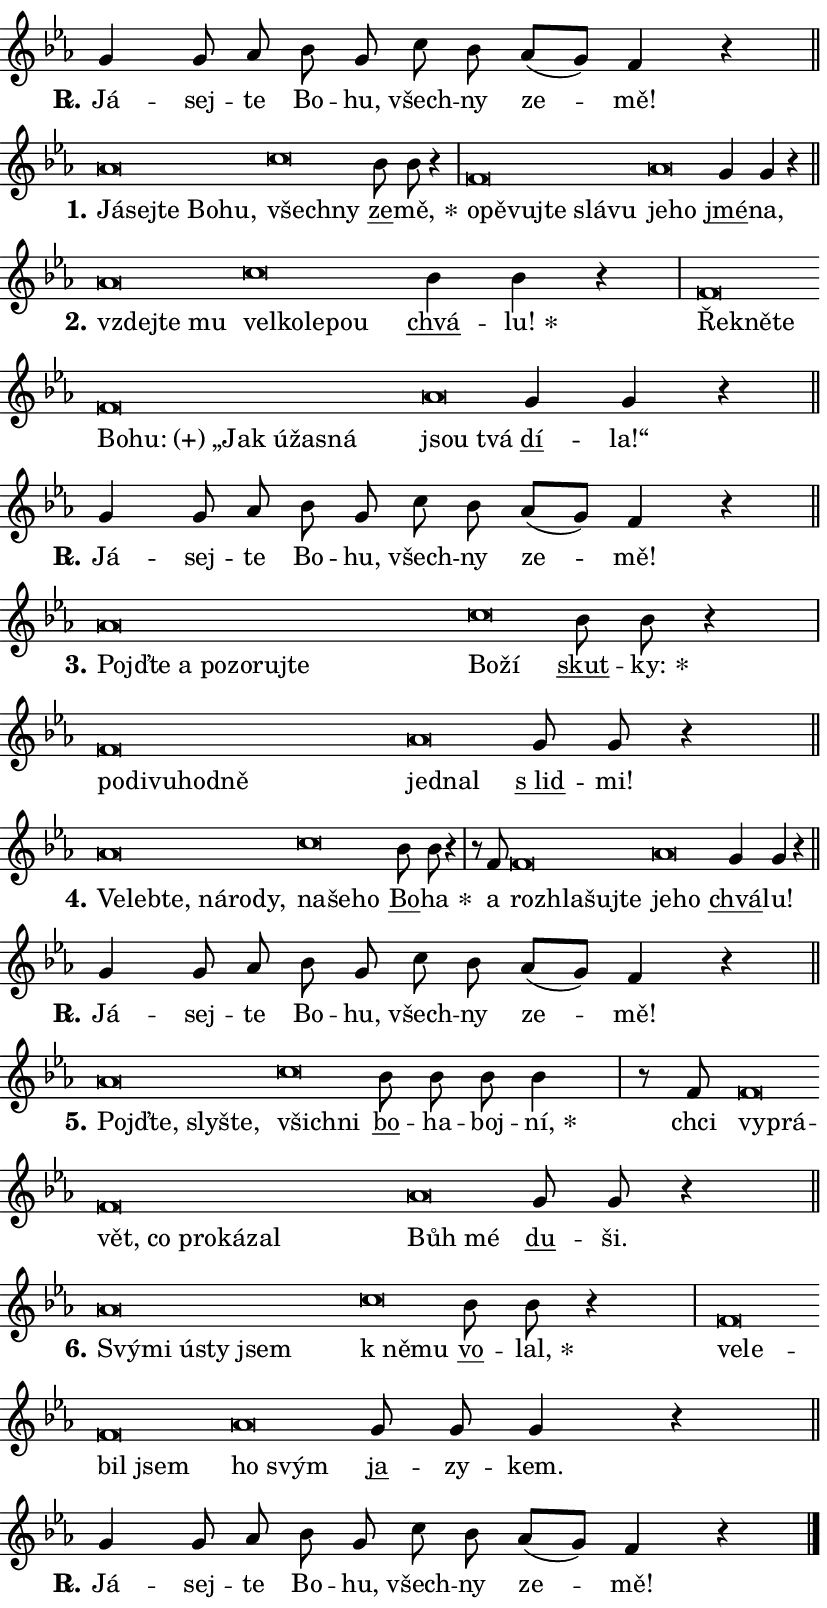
\version "2.24.0"
\header { tagline = "" }
\paper {
  indent = 0\cm
  top-margin = 0\cm
  right-margin = 0.13\cm % to fit lyric hyphens
  bottom-margin = 0\cm
  left-margin = 0\cm
  paper-width = 14\cm
  page-breaking = #ly:one-page-breaking
  system-system-spacing.basic-distance = #11
  score-system-spacing.basic-distance = #11
  ragged-last = ##f
}


%% Author: Thomas Morley
%% https://lists.gnu.org/archive/html/lilypond-user/2020-05/msg00002.html
#(define (line-position grob)
"Returns position of @var[grob} in current system:
   @code{'start}, if at first time-step
   @code{'end}, if at last time-step
   @code{'middle} otherwise
"
  (let* ((col (ly:item-get-column grob))
         (ln (ly:grob-object col 'left-neighbor))
         (rn (ly:grob-object col 'right-neighbor))
         (col-to-check-left (if (ly:grob? ln) ln col))
         (col-to-check-right (if (ly:grob? rn) rn col))
         (break-dir-left
           (and
             (ly:grob-property col-to-check-left 'non-musical #f)
             (ly:item-break-dir col-to-check-left)))
         (break-dir-right
           (and
             (ly:grob-property col-to-check-right 'non-musical #f)
             (ly:item-break-dir col-to-check-right))))
        (cond ((eqv? 1 break-dir-left) 'start)
              ((eqv? -1 break-dir-right) 'end)
              (else 'middle))))

#(define (tranparent-at-line-position vctor)
  (lambda (grob)
  "Relying on @code{line-position} select the relevant enry from @var{vctor}.
Used to determine transparency,"
    (case (line-position grob)
      ((end) (not (vector-ref vctor 0)))
      ((middle) (not (vector-ref vctor 1)))
      ((start) (not (vector-ref vctor 2))))))

noteHeadBreakVisibility =
#(define-music-function (break-visibility)(vector?)
"Makes @code{NoteHead}s transparent relying on @var{break-visibility}"
#{
  \override NoteHead.transparent =
    #(tranparent-at-line-position break-visibility)
#})

#(define delete-ledgers-for-transparent-note-heads
  (lambda (grob)
    "Reads whether a @code{NoteHead} is transparent.
If so this @code{NoteHead} is removed from @code{'note-heads} from
@var{grob}, which is supposed to be @code{LedgerLineSpanner}.
As a result ledgers are not printed for this @code{NoteHead}"
    (let* ((nhds-array (ly:grob-object grob 'note-heads))
           (nhds-list
             (if (ly:grob-array? nhds-array)
                 (ly:grob-array->list nhds-array)
                 '()))
           ;; Relies on the transparent-property being done before
           ;; Staff.LedgerLineSpanner.after-line-breaking is executed.
           ;; This is fragile ...
           (to-keep
             (remove
               (lambda (nhd)
                 (ly:grob-property nhd 'transparent #f))
               nhds-list)))
      ;; TODO find a better method to iterate over grob-arrays, similiar
      ;; to filter/remove etc for lists
      ;; For now rebuilt from scratch
      (set! (ly:grob-object grob 'note-heads)  '())
      (for-each
        (lambda (nhd)
          (ly:pointer-group-interface::add-grob grob 'note-heads nhd))
        to-keep))))

squashNotes = {
  \override NoteHead.X-extent = #'(-0.2 . 0.2)
  \override NoteHead.Y-extent = #'(-0.75 . 0)
  \override NoteHead.stencil =
    #(lambda (grob)
       (let ((pos (ly:grob-property grob 'staff-position)))
         (begin
           (if (< pos -7) (display "ERROR: Lower brevis then expected\n") (display ""))
           (if (<= pos -6) ly:text-interface::print ly:note-head::print))))
}
unSquashNotes = {
  \revert NoteHead.X-extent
  \revert NoteHead.Y-extent
  \revert NoteHead.stencil
}

hideNotes = \noteHeadBreakVisibility #begin-of-line-visible
unHideNotes = \noteHeadBreakVisibility #all-visible

% work-around for resetting accidentals
% https://lilypond.org/doc/v2.23/Documentation/notation/displaying-rhythms#unmetered-music
cadenzaMeasure = {
  \cadenzaOff
  \partial 1024 s1024
  \cadenzaOn
}

#(define-markup-command (accent layout props text) (markup?)
  "Underline accented syllable"
  (interpret-markup layout props
    #{\markup \override #'(offset . 4.3) \underline { #text }#}))

responsum = \markup \concat {
  "R" \hspace #-1.05 \path #0.1 #'((moveto 0 0.07) (lineto 0.9 0.8)) \hspace #0.05 "."
}

spaceSize = #0.6828661417322834 % exact space size for TeX Gyre Schola

\layout {
  \context {
    \Staff
    \remove "Time_signature_engraver"
    \override LedgerLineSpanner.after-line-breaking = #delete-ledgers-for-transparent-note-heads
  }
  \context {
    \Lyrics {
      \override LyricSpace.minimum-distance = \spaceSize
      \override LyricText.font-name = #"TeX Gyre Schola"
      \override LyricText.font-size = 1
      \override StanzaNumber.font-name = #"TeX Gyre Schola Bold"
      \override StanzaNumber.font-size = 1
    }
  }
  \context {
    \Score 
    \override NoteHead.text =
      #(lambda (grob) 
        (let ((pos (ly:grob-property grob 'staff-position)))
          #{\markup {
            \combine
              \halign #-0.55 \raise #(if (= pos -6) 0 0.5) \override #'(thickness . 2) \draw-line #'(3.2 . 0)
              \musicglyph "noteheads.sM1"
          }#}))
  }
}

% magnetic-lyrics.ily
%
%   written by
%     Jean Abou Samra <jean@abou-samra.fr>
%     Werner Lemberg <wl@gnu.org>
%
%   adapted by
%     Jiri Hon <jiri.hon@gmail.com>
%
% Version 2022-Apr-15

% https://www.mail-archive.com/lilypond-user@gnu.org/msg149350.html

#(define (Left_hyphen_pointer_engraver context)
   "Collect syllable-hyphen-syllable occurrences in lyrics and store
them in properties.  This engraver only looks to the left.  For
example, if the lyrics input is @code{foo -- bar}, it does the
following.

@itemize @bullet
@item
Set the @code{text} property of the @code{LyricHyphen} grob between
@q{foo} and @q{bar} to @code{foo}.

@item
Set the @code{left-hyphen} property of the @code{LyricText} grob with
text @q{foo} to the @code{LyricHyphen} grob between @q{foo} and
@q{bar}.
@end itemize

Use this auxiliary engraver in combination with the
@code{lyric-@/text::@/apply-@/magnetic-@/offset!} hook."
   (let ((hyphen #f)
         (text #f))
     (make-engraver
      (acknowledgers
       ((lyric-syllable-interface engraver grob source-engraver)
        (set! text grob)))
      (end-acknowledgers
       ((lyric-hyphen-interface engraver grob source-engraver)
        ;(when (not (grob::has-interface grob 'lyric-space-interface))
          (set! hyphen grob)));)
      ((stop-translation-timestep engraver)
       (when (and text hyphen)
         (ly:grob-set-object! text 'left-hyphen hyphen))
       (set! text #f)
       (set! hyphen #f)))))

#(define (lyric-text::apply-magnetic-offset! grob)
   "If the space between two syllables is less than the value in
property @code{LyricText@/.details@/.squash-threshold}, move the right
syllable to the left so that it gets concatenated with the left
syllable.

Use this function as a hook for
@code{LyricText@/.after-@/line-@/breaking} if the
@code{Left_@/hyphen_@/pointer_@/engraver} is active."
   (let ((hyphen (ly:grob-object grob 'left-hyphen #f)))
     (when hyphen
       (let ((left-text (ly:spanner-bound hyphen LEFT)))
         (when (grob::has-interface left-text 'lyric-syllable-interface)
           (let* ((common (ly:grob-common-refpoint grob left-text X))
                  (this-x-ext (ly:grob-extent grob common X))
                  (left-x-ext
                   (begin
                     ;; Trigger magnetism for left-text.
                     (ly:grob-property left-text 'after-line-breaking)
                     (ly:grob-extent left-text common X)))
                  ;; `delta` is the gap width between two syllables.
                  (delta (- (interval-start this-x-ext)
                            (interval-end left-x-ext)))
                  (details (ly:grob-property grob 'details))
                  (threshold (assoc-get 'squash-threshold details 0.2)))
             (when (< delta threshold)
               (let* (;; We have to manipulate the input text so that
                      ;; ligatures crossing syllable boundaries are not
                      ;; disabled.  For languages based on the Latin
                      ;; script this is essentially a beautification.
                      ;; However, for non-Western scripts it can be a
                      ;; necessity.
                      (lt (ly:grob-property left-text 'text))
                      (rt (ly:grob-property grob 'text))
                      (is-space (grob::has-interface hyphen 'lyric-space-interface))
                      (space (if is-space " " ""))
                      (extra-delta (if is-space spaceSize 0))
                      ;; Append new syllable.
                      (ltrt-space (if (and (string? lt) (string? rt))
                                (string-append lt space rt)
                                (make-concat-markup (list lt space rt))))
                      ;; Right-align `ltrt` to the right side.
                      (ltrt-space-markup (grob-interpret-markup
                               grob
                               (make-translate-markup
                                (cons (interval-length this-x-ext) 0)
                                (make-right-align-markup ltrt-space)))))
                 (begin
                   ;; Don't print `left-text`.
                   (ly:grob-set-property! left-text 'stencil #f)
                   ;; Set text and stencil (which holds all collected
                   ;; syllables so far) and shift it to the left.
                   (ly:grob-set-property! grob 'text ltrt-space)
                   (ly:grob-set-property! grob 'stencil ltrt-space-markup)
                   (ly:grob-translate-axis! grob (- (- delta extra-delta)) X))))))))))


#(define (lyric-hyphen::displace-bounds-first grob)
   ;; Make very sure this callback isn't triggered too early.
   (let ((left (ly:spanner-bound grob LEFT))
         (right (ly:spanner-bound grob RIGHT)))
     (ly:grob-property left 'after-line-breaking)
     (ly:grob-property right 'after-line-breaking)
     (ly:lyric-hyphen::print grob)))

squashThreshold = #0.4

\layout {
  \context {
    \Lyrics
    \consists #Left_hyphen_pointer_engraver
    \override LyricText.after-line-breaking =
      #lyric-text::apply-magnetic-offset!
    \override LyricHyphen.stencil = #lyric-hyphen::displace-bounds-first
    \override LyricText.details.squash-threshold = \squashThreshold
    \override LyricHyphen.minimum-distance = 0
    \override LyricHyphen.minimum-length = \squashThreshold
  }
}

squashText = \override LyricText.details.squash-threshold = 9999
unSquashText = \override LyricText.details.squash-threshold = \squashThreshold

leftText = \override LyricText.self-alignment-X = #LEFT
unLeftText = \revert LyricText.self-alignment-X

starOffset = #(lambda (grob) 
                (let ((x_offset (ly:self-alignment-interface::aligned-on-x-parent grob)))
                  (if (= x_offset 0) 0 (+ x_offset 1.2))))

star = #(define-music-function (syllable)(string?)
"Append star separator at the end of a syllable"
#{
  \once \override LyricText.X-offset = #starOffset
  \lyricmode { \markup {
    #syllable
    \override #'((font-name . "TeX Gyre Schola Bold")) \hspace #0.2 \lower #0.65 \larger "*"
  } }
#})

starAccent = #(define-music-function (syllable)(string?)
"Append star separator at the end of a syllable and make accent"
#{
  \once \override LyricText.X-offset = #starOffset
  \lyricmode { \markup {
    \accent #syllable
    \override #'((font-name . "TeX Gyre Schola Bold")) \hspace #0.2 \lower #0.65 \larger "*"
  } }
#})

breath = #(define-music-function (syllable)(string?)
"Append breathing indicator at the end of a syllable"
#{
  \lyricmode { \markup { #syllable "+" } }
#})

optionalBreath = #(define-music-function (syllable)(string?)
"Append optional breathing indicator at the end of a syllable"
#{
  \lyricmode { \markup { #syllable "(+)" } }
#})


\score {
    <<
        \new Voice = "melody" { \cadenzaOn \key es \major \relative { g'4 g8 as bes g \bar "" c bes as[( g)] f4 r \cadenzaMeasure \bar "||" \break } }
        \new Lyrics \lyricsto "melody" { \lyricmode { \set stanza = \responsum
Já -- sej -- te Bo -- hu, všech -- ny ze -- mě! } }
    >>
    \layout {}
}

\score {
    <<
        \new Voice = "melody" { \cadenzaOn \key es \major \relative { \squashNotes as'\breve*1/16 \hideNotes \breve*1/16 \bar "" \breve*1/16 \bar "" \breve*1/16 \breve*1/16 \bar "" \unHideNotes \unSquashNotes \squashNotes c\breve*1/16 \hideNotes \breve*1/16 \bar "" \unHideNotes \unSquashNotes \bar "" bes8 bes r4 \cadenzaMeasure \bar "|" \squashNotes f\breve*1/16 \hideNotes \breve*1/16 \bar "" \breve*1/16 \bar "" \breve*1/16 \bar "" \breve*1/16 \breve*1/16 \bar "" \unHideNotes \unSquashNotes \squashNotes as\breve*1/16 \hideNotes \breve*1/16 \bar "" \unHideNotes \unSquashNotes \bar "" g4 g r \cadenzaMeasure \bar "||" \break } }
        \new Lyrics \lyricsto "melody" { \lyricmode { \set stanza = "1."
\leftText Já -- \squashText sej -- te Bo -- hu, \unSquashText všech -- \squashText ny \unLeftText \unSquashText \markup \accent ze -- \star mě, \leftText o -- \squashText pě -- vuj -- te slá -- vu \unSquashText je -- \squashText ho \unLeftText \unSquashText \markup \accent jmé -- na, } }
    >>
    \layout {}
}

\score {
    <<
        \new Voice = "melody" { \cadenzaOn \key es \major \relative { \squashNotes as'\breve*1/16 \hideNotes \breve*1/16 \breve*1/16 \bar "" \unHideNotes \unSquashNotes \squashNotes c\breve*1/16 \hideNotes \breve*1/16 \bar "" \breve*1/16 \breve*1/16 \bar "" \unHideNotes \unSquashNotes \bar "" bes4 bes r \cadenzaMeasure \bar "|" \squashNotes f\breve*1/16 \hideNotes \breve*1/16 \bar "" \breve*1/16 \bar "" \breve*1/16 \bar "" \breve*1/16 \bar "" \breve*1/16 \bar "" \breve*1/16 \bar "" \breve*1/16 \breve*1/16 \bar "" \unHideNotes \unSquashNotes \squashNotes as\breve*1/16 \hideNotes \breve*1/16 \bar "" \unHideNotes \unSquashNotes \bar "" g4 g r \cadenzaMeasure \bar "||" \break } }
        \new Lyrics \lyricsto "melody" { \lyricmode { \set stanza = "2."
\leftText vzdej -- \squashText te mu \unSquashText vel -- \squashText ko -- le -- pou \unLeftText \unSquashText \markup \accent chvá -- \star lu! \leftText Ře -- \squashText kně -- te Bo -- \optionalBreath hu: „Jak ú -- ža -- sná \unSquashText jsou \squashText tvá \unLeftText \unSquashText \markup \accent dí -- la!“ } }
    >>
    \layout {}
}

\score {
    <<
        \new Voice = "melody" { \cadenzaOn \key es \major \relative { g'4 g8 as bes g \bar "" c bes as[( g)] f4 r \cadenzaMeasure \bar "||" \break } }
        \new Lyrics \lyricsto "melody" { \lyricmode { \set stanza = \responsum
Já -- sej -- te Bo -- hu, všech -- ny ze -- mě! } }
    >>
    \layout {}
}

\score {
    <<
        \new Voice = "melody" { \cadenzaOn \key es \major \relative { \squashNotes as'\breve*1/16 \hideNotes \breve*1/16 \bar "" \breve*1/16 \bar "" \breve*1/16 \bar "" \breve*1/16 \bar "" \breve*1/16 \breve*1/16 \bar "" \unHideNotes \unSquashNotes \squashNotes c\breve*1/16 \hideNotes \breve*1/16 \bar "" \unHideNotes \unSquashNotes \bar "" bes8 bes r4 \cadenzaMeasure \bar "|" \squashNotes f\breve*1/16 \hideNotes \breve*1/16 \bar "" \breve*1/16 \bar "" \breve*1/16 \breve*1/16 \bar "" \unHideNotes \unSquashNotes \squashNotes as\breve*1/16 \hideNotes \breve*1/16 \bar "" \unHideNotes \unSquashNotes \bar "" g8 g r4 \cadenzaMeasure \bar "||" \break } }
        \new Lyrics \lyricsto "melody" { \lyricmode { \set stanza = "3."
\leftText Pojď -- \squashText te a po -- zo -- ruj -- te \unSquashText Bo -- \squashText ží \unLeftText \unSquashText \markup \accent skut -- \star ky: \leftText po -- \squashText di -- vu -- hod -- ně \unSquashText jed -- \squashText nal \unLeftText \unSquashText \markup \accent "s lid" -- mi! } }
    >>
    \layout {}
}

\score {
    <<
        \new Voice = "melody" { \cadenzaOn \key es \major \relative { \squashNotes as'\breve*1/16 \hideNotes \breve*1/16 \bar "" \breve*1/16 \bar "" \breve*1/16 \bar "" \breve*1/16 \breve*1/16 \bar "" \unHideNotes \unSquashNotes \squashNotes c\breve*1/16 \hideNotes \breve*1/16 \breve*1/16 \bar "" \unHideNotes \unSquashNotes \bar "" bes8 bes r4 \cadenzaMeasure \bar "|" r8 f8 \squashNotes f\breve*1/16 \hideNotes \breve*1/16 \bar "" \breve*1/16 \breve*1/16 \bar "" \unHideNotes \unSquashNotes \squashNotes as\breve*1/16 \hideNotes \breve*1/16 \bar "" \unHideNotes \unSquashNotes \bar "" g4 g r \cadenzaMeasure \bar "||" \break } }
        \new Lyrics \lyricsto "melody" { \lyricmode { \set stanza = "4."
\leftText Ve -- \squashText leb -- te, ná -- ro -- dy, \unSquashText na -- \squashText še -- ho \unLeftText \unSquashText \markup \accent Bo -- \star ha a \leftText roz -- \squashText hla -- šuj -- te \unSquashText je -- \squashText ho \unLeftText \unSquashText \markup \accent chvá -- lu! } }
    >>
    \layout {}
}

\score {
    <<
        \new Voice = "melody" { \cadenzaOn \key es \major \relative { g'4 g8 as bes g \bar "" c bes as[( g)] f4 r \cadenzaMeasure \bar "||" \break } }
        \new Lyrics \lyricsto "melody" { \lyricmode { \set stanza = \responsum
Já -- sej -- te Bo -- hu, všech -- ny ze -- mě! } }
    >>
    \layout {}
}

\score {
    <<
        \new Voice = "melody" { \cadenzaOn \key es \major \relative { \squashNotes as'\breve*1/16 \hideNotes \breve*1/16 \bar "" \breve*1/16 \breve*1/16 \bar "" \unHideNotes \unSquashNotes \squashNotes c\breve*1/16 \hideNotes \breve*1/16 \bar "" \unHideNotes \unSquashNotes \bar "" bes8 bes bes bes4 \cadenzaMeasure \bar "|" r8 f8 \squashNotes f\breve*1/16 \hideNotes \breve*1/16 \bar "" \breve*1/16 \bar "" \breve*1/16 \bar "" \breve*1/16 \bar "" \breve*1/16 \breve*1/16 \bar "" \unHideNotes \unSquashNotes \squashNotes as\breve*1/16 \hideNotes \breve*1/16 \bar "" \unHideNotes \unSquashNotes \bar "" g8 g r4 \cadenzaMeasure \bar "||" \break } }
        \new Lyrics \lyricsto "melody" { \lyricmode { \set stanza = "5."
\leftText Pojď -- \squashText te, sly -- šte, \unSquashText všich -- \squashText ni \unLeftText \unSquashText \markup \accent bo -- ha -- boj -- \star ní, chci \leftText vy -- \squashText prá -- vět, co pro -- ká -- zal \unSquashText Bůh \squashText mé \unLeftText \unSquashText \markup \accent du -- ši. } }
    >>
    \layout {}
}

\score {
    <<
        \new Voice = "melody" { \cadenzaOn \key es \major \relative { \squashNotes as'\breve*1/16 \hideNotes \breve*1/16 \bar "" \breve*1/16 \bar "" \breve*1/16 \breve*1/16 \bar "" \unHideNotes \unSquashNotes \squashNotes c\breve*1/16 \hideNotes \breve*1/16 \bar "" \unHideNotes \unSquashNotes \bar "" bes8 bes r4 \cadenzaMeasure \bar "|" \squashNotes f\breve*1/16 \hideNotes \breve*1/16 \bar "" \breve*1/16 \breve*1/16 \bar "" \unHideNotes \unSquashNotes \squashNotes as\breve*1/16 \hideNotes \breve*1/16 \bar "" \unHideNotes \unSquashNotes \bar "" g8 g g4 r \cadenzaMeasure \bar "||" \break } }
        \new Lyrics \lyricsto "melody" { \lyricmode { \set stanza = "6."
\leftText Svý -- \squashText mi ú -- sty jsem \unSquashText "k ně" -- \squashText mu \unLeftText \unSquashText \markup \accent vo -- \star lal, \leftText ve -- \squashText le -- bil jsem \unSquashText ho \squashText svým \unLeftText \unSquashText \markup \accent ja -- zy -- kem. } }
    >>
    \layout {}
}

\score {
    <<
        \new Voice = "melody" { \cadenzaOn \key es \major \relative { g'4 g8 as bes g \bar "" c bes as[( g)] f4 r \cadenzaMeasure \bar "||" \break } \bar "|." }
        \new Lyrics \lyricsto "melody" { \lyricmode { \set stanza = \responsum
Já -- sej -- te Bo -- hu, všech -- ny ze -- mě! } }
    >>
    \layout {}
}
